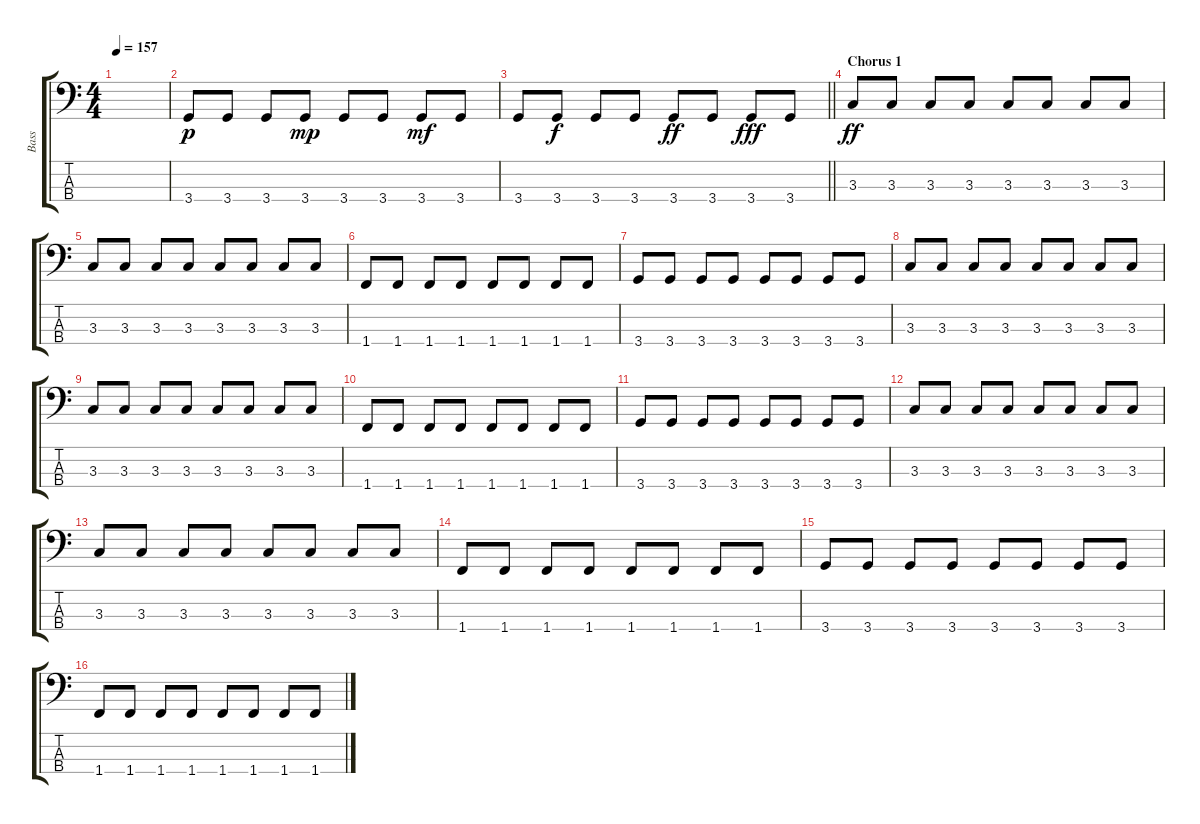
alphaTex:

\track ("Bass" "Bass") {instrument electricbassfinger}
\staff {score tabs}
\tuning (G2 D2 A1 E1) {hide}
\ts (4 4)
\tempo 157
\clef f4
\ks c
|
3.4.8{dy p} 3.4.8 3.4.8 3.4.8{dy mp} 3.4.8 3.4.8 3.4.8{dy mf} 3.4.8 |
\barLineRight lightlight
3.4.8 3.4.8{dy f} 3.4.8 3.4.8 3.4.8{dy ff} 3.4.8 3.4.8{dy fff} 3.4.8 |
\section ("" "Chorus 1")
3.3.8{dy ff} 3.3.8 3.3.8 3.3.8 3.3.8 3.3.8 3.3.8 3.3.8 |
3.3.8 3.3.8 3.3.8 3.3.8 3.3.8 3.3.8 3.3.8 3.3.8 |
1.4.8 1.4.8 1.4.8 1.4.8 1.4.8 1.4.8 1.4.8 1.4.8 |
3.4.8 3.4.8 3.4.8 3.4.8 3.4.8 3.4.8 3.4.8 3.4.8 |
3.3.8 3.3.8 3.3.8 3.3.8 3.3.8 3.3.8 3.3.8 3.3.8 |
3.3.8 3.3.8 3.3.8 3.3.8 3.3.8 3.3.8 3.3.8 3.3.8 |
1.4.8 1.4.8 1.4.8 1.4.8 1.4.8 1.4.8 1.4.8 1.4.8 |
3.4.8 3.4.8 3.4.8 3.4.8 3.4.8 3.4.8 3.4.8 3.4.8 |
3.3.8 3.3.8 3.3.8 3.3.8 3.3.8 3.3.8 3.3.8 3.3.8 |
3.3.8 3.3.8 3.3.8 3.3.8 3.3.8 3.3.8 3.3.8 3.3.8 |
1.4.8 1.4.8 1.4.8 1.4.8 1.4.8 1.4.8 1.4.8 1.4.8 |
3.4.8 3.4.8 3.4.8 3.4.8 3.4.8 3.4.8 3.4.8 3.4.8 |
1.4.8 1.4.8 1.4.8 1.4.8 1.4.8 1.4.8 1.4.8 1.4.8
